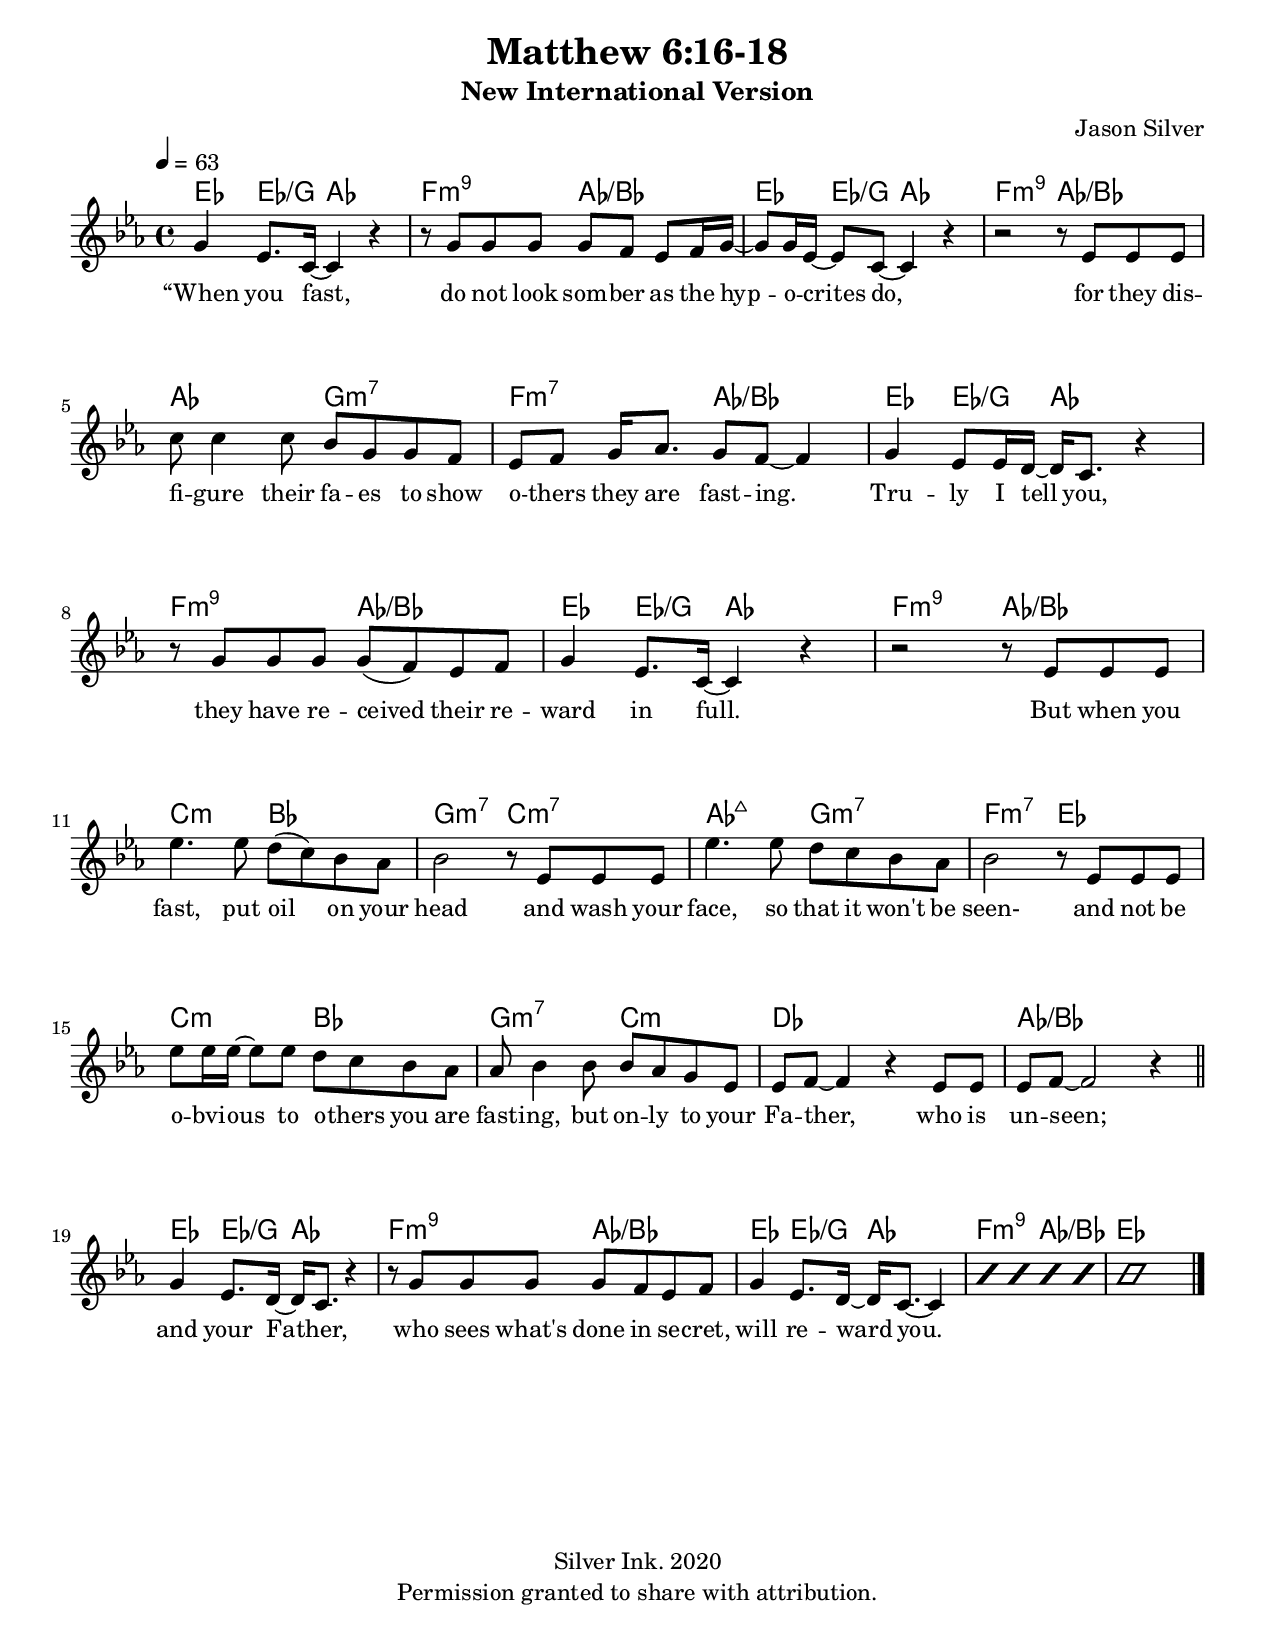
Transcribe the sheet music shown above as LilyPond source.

\language "english"
\version "2.18.2"
#(define (line-break-every-nth-engraver bars-per-line)
  (lambda (context)
     (make-engraver
       (acknowledgers ((paper-column-interface engraver grob source-engraver)
         (let ((current-bar (ly:context-property context 'currentBarNumber)))
           (if (= (remainder current-bar bars-per-line) 1)
               (if (eq? #t (ly:grob-property grob 'non-musical))
                   (set! (ly:grob-property grob 'line-break-permission) 'force)
                   (set! (ly:grob-property grob 'line-break-permission)
'())))))))))

\header {
  title = "Matthew 6:16-18"
  subtitle = "New International Version"
  composer = "Jason Silver"
  poet = ""
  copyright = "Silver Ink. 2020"
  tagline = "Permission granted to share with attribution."
}
\paper {
  top-margin = #10
  bottom-margin = #4
  right-margin = #12
  left-margin = #12
  indent = #0
 	%min-systems-per-page = 10 % this allows you to squish line spacing

  % the distance between two systems in the same score:
  system-system-spacing = #'((basic-distance . 20 ) (minimum-distance . .10) (padding . 3 ) (stretchability . 00))
  % the distance between the last system of a score and the first system of the score that follows it, when no (title or top-level) markup exists between them:
  score-system-spacing = #'((basic-distance . 0) (minimum-distance . 0) (padding . 0) (stretchability . 0))
  % the distance between a (title or top-level) markup and the system that follows it:
  markup-system-spacing = #'((basic-distance . 0) (padding . 0) (stretchability . 0))
  % the distance between the last system of a score and the (title or top-level) markup that follows it:
  score-markup-spacing = #'((basic-distance . 0) (padding . 0) (stretchability . 0))
  % the distance between two (title or top-level) markups:
  markup-markup-spacing = #'((basic-distance . 0) (padding . 0))
  % the distance from the top of the printable area (i.e. the bottom of the top margin) to the first system on a page, when there is no (title or top-level) markup between the two:
  top-system-spacing = #'((basic-distance . 0) (minimum-distance . 0) (padding . 0))
  % the distance from the top of the printable area (i.e. the bottom of the top margin) to the first (title or top-level) markup on a page, when there is no system between the two:
  top-markup-spacing = #'((basic-distance . 0) (minimum-distance . 0) (padding . 0))
  % the distance from the last system or top-level markup on a page to the bottom of the printable area (i.e. the top of the bottom margin):
  last-bottom-spacing = #'((basic-distance . 0 ) (minimum-distance . 0) (padding . 0) (stretchability . 0))

  paper-width = 21.59\cm
  paper-height = 27.94\cm
}
slashOn = {
  \override Rest #'stencil = #ly:percent-repeat-item-interface::beat-slash
  \override Rest #'thickness = #'0.48
  \override Rest #'slope = #'1.2
  \override Rest #'Y-offset = #'-.0
}
slashOff = {
  \revert Rest #'stencil
}
LyricFontSize = #.5
lyricNote = {
  % use \once \set melismaBusyProperties = #'(tieMelismaBusy) on the tie where the note sits
  \once \override Lyrics.LyricText.font-shape = #'italic
  \once \override Lyrics.LyricText.font-size = #.2
  \once \override LyricText.self-alignment-X = #LEFT
}
lyricNotePlacement = {
	\once \override NoteHead.stencil = #ly:text-interface::print
	\once \override NoteHead.text = \markup \musicglyph #"rests.2"
	\once  \hide Stem
}
sectionTitle = #(define-music-function
    (parser location theTitle)
    (string?)
    #{
    \mark \markup { \large \bold \concat { "            " #theTitle } }
    #}
)
textRepeats  = #(define-music-function
    (parser location theTitle)
    (string?)
    #{
    \once \override Score.RehearsalMark #'break-visibility = #'#(#t #t #f)
    \mark \markup { \right-align \small #theTitle }
    #}
)
GotoCoda = {
  \once \override Score.RehearsalMark #'break-visibility = #'#(#t #t #f)
  \mark \markup { \small \musicglyph #"scripts.coda" }
}
Coda = {
  \once \override Score.RehearsalMark #'break-visibility = #'#(#f #t #t)
  \mark \markup { \small \musicglyph #"scripts.coda" }
}
Segno = {
  \once \override Score.RehearsalMark #'break-visibility = #'#(#f #t #t)
  \mark \markup { \small \musicglyph #"scripts.segno" }
}
chExceptionMusic = {
  <c d e g>1-\markup { "2" } % notate as 1.2.3.5
  <c f g>1-\markup {"sus"}
  <c a d g>1-\markup { "m2" } % 1.6.2.
  <c e g d'>1-\markup { \super "add9" } % 1.3.5.9
  <c ef g d'>1-\markup { "m" \super "add9" } % 1.3.5.9
}
chExceptions = #(append (sequential-music-to-chord-exceptions chExceptionMusic #t) ignatzekExceptions)
chordNames = \chordmode {
	\set chordNameExceptions = #chExceptions
	\set chordChanges = ##t % ##t(true) or ##f(false)
	\set Staff.midiInstrument = #"string ensemble 1"
  ef4 ef:/g af2 f:m9 af:/bf ef4 ef:/g af2 f:m9 af:/bf
  af g:m7 f:m7 af:/bf
  ef4 ef:/g af2 f:m9 af:/bf ef4 ef:/g af2 f:m9 af:/bf

  c2:m bf g:m7 c:m7 af:maj7 g:m7 f:m7 ef c:m bf g:m7 c:m df1 af:/bf
  
  ef4 ef:/g af2 f:m9 af:/bf ef4 ef:/g af2 f:m9 af:/bf ef
}
melody = \relative c''{
  \set Staff.midiInstrument = #"piano"
  %           \set melismaBusyProperties = #'()
  \time 4/4
	\key ef \major
	\clef treble
	\tempo 4 = 63 \override Score.MetronomeMark.padding = #3
  g4 ef8. c16~c4 r4 | r8 g' g g g f ef f16 g~ | g8 g16 ef~ef8 c8~c4 r4 | r2 r8 ef ef ef |
  c'8 c4 c8 bf g g f ef f g16 af8. g8 f~f4
  g ef8 ef16 d~d c8. r4 | r8 g' g g g (f) ef f | g4 ef8. c16~c4 r4 | r2 r8 ef ef ef |

  ef'4. ef8 d (c) bf af bf2 r8 ef, ef ef | ef'4. ef8 d c bf af bf2 r8 ef, ef ef
  ef'8 ef16 ef~ef8 ef d c bf af af bf4 bf8 bf af g ef ef f~f4 r4 ef8 ef ef f~f2 r4
  \bar "||" \break
  g4 ef8. d16~d c8. r4 | r8 g' g g g f ef f g4 ef8. d16~d c8.~c4 |
  \slashOn r4  r4 r4 r4 \slashOff \improvisationOn | bf'1 |
  \bar "|."
}
nothing = \lyricmode {}
verseone = \lyricmode {
  \override LyricText #'font-size = \LyricFontSize
  “When you fast, 
  do not look som -- ber as the hyp -- o -- crites do, 
  for they dis -- fi -- gure their fa -- es 
  to show o -- thers they are fast -- ing. 
  Tru -- ly I tell you, 
  they have re -- ceived their re -- ward in full. 
  But when you fast, 
  put oil on your head and wash your face, 
  so that it won't be seen- 
  and not be o -- bvi -- ous to o -- thers you are fast -- ing, 
  but on -- ly to your Fa -- ther, 
  who is un -- seen;
  and your Fa -- ther, 
  who sees what's done in se -- cret, 
  will re -- ward you.
}
versetwo = \lyricmode {
	\override LyricText #'font-size = \LyricFontSize
  \set stanza = "2."
}
versethree = \lyricmode {
	\override LyricText #'font-size = \LyricFontSize
	\set stanza = "3."
}
versefour = \lyricmode {
	\override LyricText #'font-size = \LyricFontSize
	\set stanza = "3."
}
versefive = \lyricmode {
	\override LyricText #'font-size = \LyricFontSize
	\set stanza = "4."
}
versesix = \lyricmode {
	\override LyricText #'font-size = \LyricFontSize
}
verseseven = \lyricmode {
	\override LyricText #'font-size = \LyricFontSize
}
verseeight = \lyricmode {
}
\score {
	<<
		\new ChordNames  \with {midiInstrument = #"piano"} {
			\chordNames
		}
		\new Staff
		<<
			\new Voice = "one" {
				\melody
			}
			\addlyrics {
				\verseone
			}
			\addlyrics {
				\versetwo
			}
			\addlyrics {
				\versethree
			}
			\addlyrics {
				\versefour
			}
			\addlyrics {
				\versefive
			}
			\addlyrics {
				\versesix
			}
			\addlyrics {
				\verseseven
			}
			\addlyrics {
				\verseeight
			}
			>>
	>>
	\layout {
		#(layout-set-staff-size 20)
		\context {
			\Score
			% \override NonMusicalPaperColumn #'line-break-permission = ##f
			%\consists #(line-break-every-nth-engraver 4)
		}
	}
	\midi { }
}